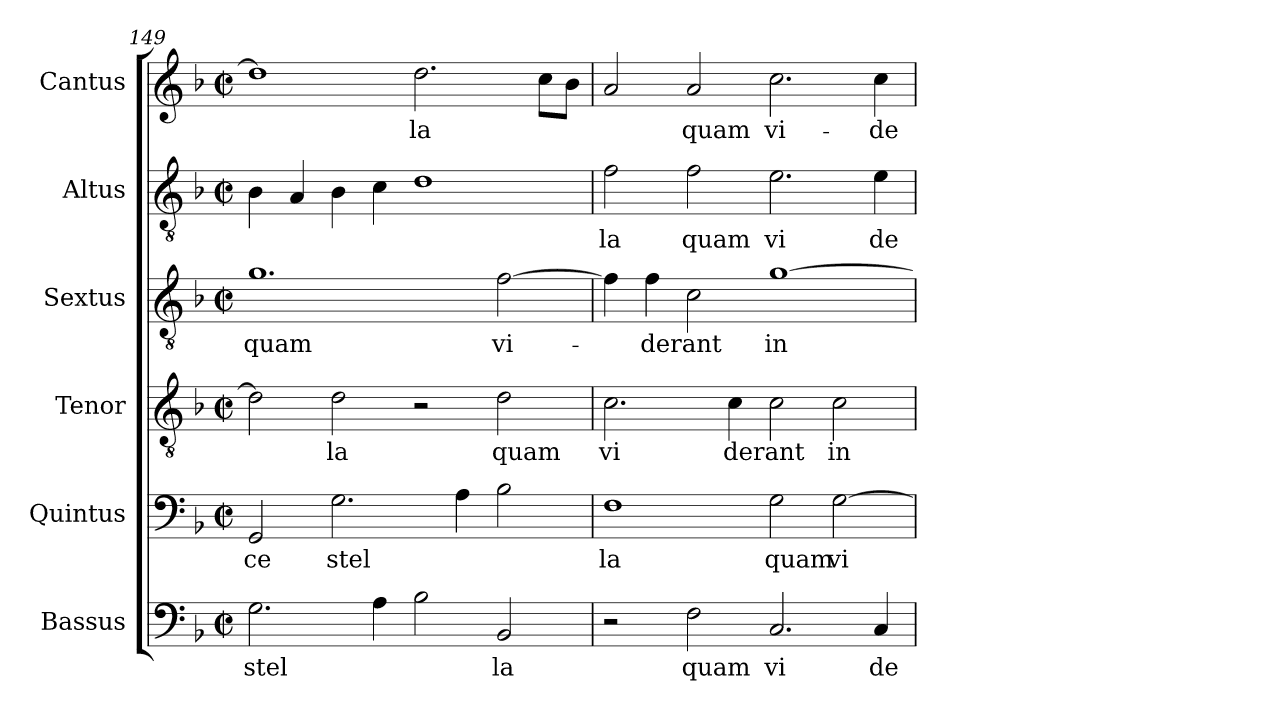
**kern	**text	**kern	**text	**kern	**text	**kern	**text	**kern	**text	**kern	**text
*part6	*part6	*part5	*part5	*part4	*part4	*part3	*part3	*part2	*part2	*part1	*part1
*staff6	*staff6	*staff5	*staff5	*staff4	*staff4	*staff3	*staff3	*staff2	*staff2	*staff1	*staff1
*I"Bassus	*	*I"Quintus	*	*I"Tenor	*	*I"Sextus	*	*I"Altus	*	*I"Cantus	*
*I'Bassus	*	*I'Quintus	*	*I'Tenor	*	*I'Sextus	*	*I'Altus	*	*I'Cantus	*
*clefF4	*	*clefF4	*	*clefGv2	*	*clefGv2	*	*clefGv2	*	*clefG2	*
*k[b-]	*	*k[b-]	*	*k[b-]	*	*k[b-]	*	*k[b-]	*	*k[b-]	*
*F:	*	*F:	*	*F:	*	*F:	*	*F:	*	*F:	*
*M2/2	*	*M2/2	*	*M2/2	*	*M2/2	*	*M2/2	*	*M2/2	*
*met(c|)	*	*met(c|)	*	*met(c|)	*	*met(c|)	*	*met(c|)	*	*met(c|)	*
=149	=149	=149	=149	=149	=149	=149	=149	=149	=149	=149	=149
!	!LO:LY:b	!	!LO:LY:b:cj	!	!	!	!LO:LY:b:cj	!	!	!	!
2.G\	stel	2GG/	ce	2d\]	.	1.g	quam	4B-\	.	1dd]	.
.	.	.	.	.	.	.	.	4A/	.	.	.
!	!	!	!LO:LY:b	!	!LO:LY:b:cj	!	!	!	!	!	!
.	.	2.G\	stel	2d\	la	.	.	4B-\	.	.	.
4A\	.	.	.	.	.	.	.	4c\	.	.	.
!	!	!	!	!	!	!	!	!	!	!	!LO:LY:b:cj
2B-\	.	.	.	2r	.	.	.	1d	.	2.dd\	-la
.	.	4A\	.	.	.	.	.	.	.	.	.
!	!LO:LY:b:cj	!	!	!	!LO:LY:b:cj	!	!LO:LY:b:cj	!	!	!	!
2BB-/	la	2B-\	.	2d\	quam	[>2f\	vi-	.	.	.	.
.	.	.	.	.	.	.	.	.	.	8cc\L	.
.	.	.	.	.	.	.	.	.	.	8b-\J	.
=150	=150	=150	=150	=150	=150	=150	=150	=150	=150	=150	=150
!	!	!	!LO:LY:b:cj	!	!LO:LY:b:cj	!	!	!	!LO:LY:b:cj	!	!
2r	.	1F	la	2.c\	vi	4f\]	.	2f\	la	2a/	.
!	!	!	!	!	!	!	!LO:LY:b	!	!	!	!
.	.	.	.	.	.	4f\	-derant	.	.	.	.
!	!LO:LY:b:cj	!	!	!	!	!	!	!	!LO:LY:b:cj	!	!LO:LY:b:cj
2F\	quam	.	.	.	.	2c\	.	2f\	quam	2a/	quam
!	!	!	!	!	!LO:LY:b	!	!	!	!	!	!
.	.	.	.	4c\	derant	.	.	.	.	.	.
!	!LO:LY:b:cj	!	!LO:LY:b:cj	!	!	!	!LO:LY:b:cj	!	!LO:LY:b:cj	!	!LO:LY:b:cj
2.C/	vi	2G\	quam	2c\	.	[>1g	in	2.e\	vi	2.cc\	vi-
!	!	!	!LO:LY:b:cj	!	!LO:LY:b:cj	!	!	!	!	!	!
.	.	[>2G\	vi	2c\	in	.	.	.	.	.	.
!	!LO:LY:b:cj	!	!	!	!	!	!	!	!LO:LY:b:cj	!	!LO:LY:b:cj
4C/	de	.	.	.	.	.	.	4e\	de	4cc\	-de-
=	=	=	=	=	=	=	=	=	=	=	=
*-	*-	*-	*-	*-	*-	*-	*-	*-	*-	*-	*-
